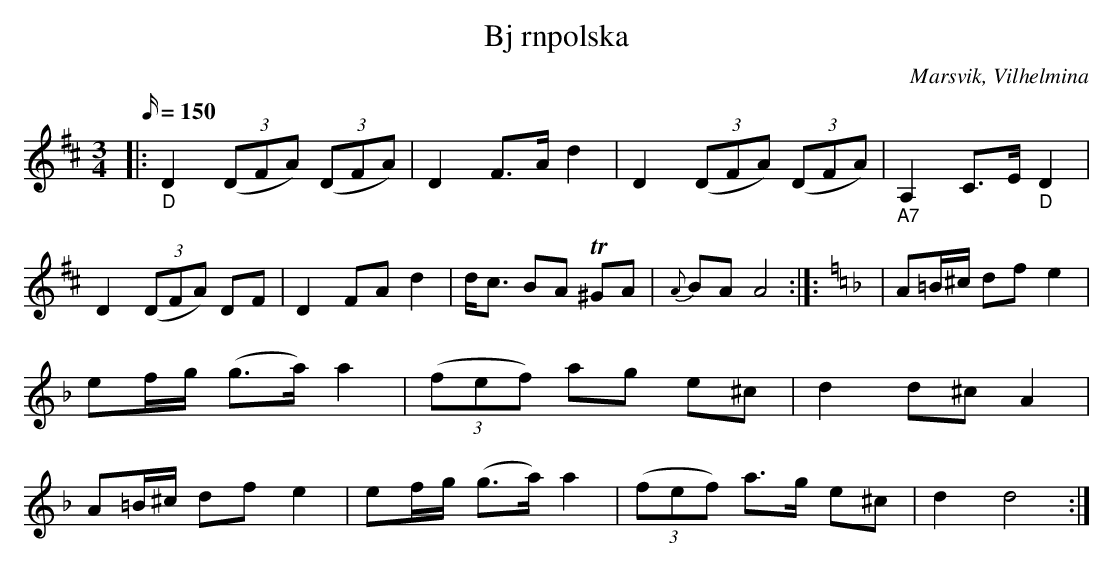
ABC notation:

X:1
T:Bj rnpolska
O:Marsvik, Vilhelmina
L¡ten finns i flera varianter och kan spelas fritt som en bj rn som g¡r p¡ bl tmyran.
M:3/4
L:1/16
Q:150
K:D
|:"_D" D4 ((3D2F2A2) ((3D2F2A2) | D4 F3A1 d4 | D4 ((3D2F2A2) ((3D2F2A2) | "_A7" A,4 C3E1 "_D"D4 | D4 ((3D2F2A2) D2F2 | D4 F2A2 d4 | dc3 B2A2 T^G2A2 |{A} B2A2 A8   :|]: [K:Dm] | A2=B^c d2f2 e4 | e2fg (g3a) a4 | ((3f2e2f2) a2g2 e2^c2 | d4 d2^c2 A4 | A2=B^c d2f2 e4 | e2fg (g3a) a4 | ((3f2e2f2) a3g e2^c2 | d4 d8 :|
